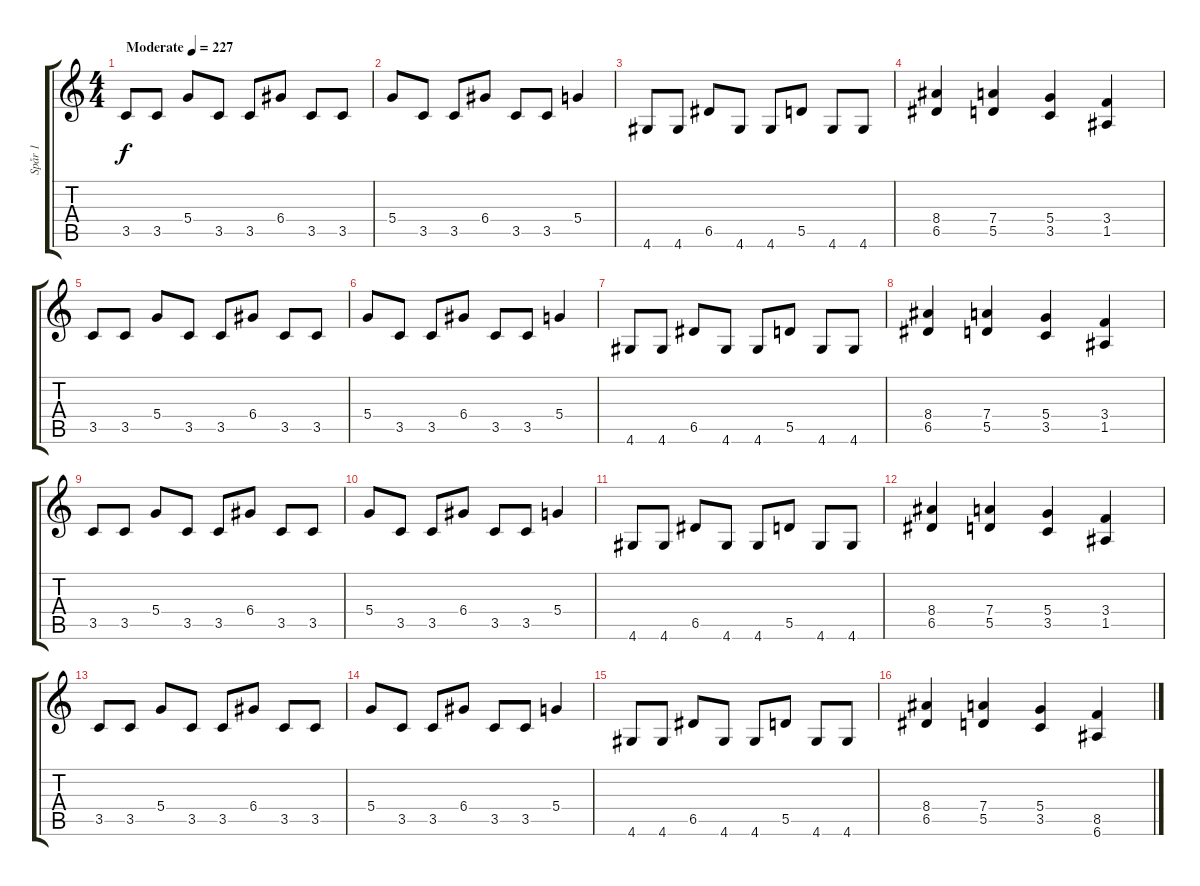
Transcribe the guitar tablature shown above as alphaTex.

\track ("Spår 1" "Spår 1") {instrument overdrivenguitar}
\staff {score tabs}
\tuning (E4 B3 G3 D3 A2 E2) {hide}
\ts (4 4)
\tempo (227 "Moderate")
\clef g2
\ks c
3.5.8{dy f instrument overdrivenguitar} 3.5.8 5.4.8 3.5.8 3.5.8 6.4.8 3.5.8 3.5.8 |
5.4.8 3.5.8 3.5.8 6.4.8 3.5.8 3.5.8 5.4.4 |
4.6.8 4.6.8 6.5.8 4.6.8 4.6.8 5.5.8 4.6.8 4.6.8 |
(8.4 6.5).4 (7.4 5.5).4 (5.4 3.5).4 (3.4 1.5).4 |
3.5.8 3.5.8 5.4.8 3.5.8 3.5.8 6.4.8 3.5.8 3.5.8 |
5.4.8 3.5.8 3.5.8 6.4.8 3.5.8 3.5.8 5.4.4 |
4.6.8 4.6.8 6.5.8 4.6.8 4.6.8 5.5.8 4.6.8 4.6.8 |
(8.4 6.5).4 (7.4 5.5).4 (5.4 3.5).4 (3.4 1.5).4 |
3.5.8 3.5.8 5.4.8 3.5.8 3.5.8 6.4.8 3.5.8 3.5.8 |
5.4.8 3.5.8 3.5.8 6.4.8 3.5.8 3.5.8 5.4.4 |
4.6.8 4.6.8 6.5.8 4.6.8 4.6.8 5.5.8 4.6.8 4.6.8 |
(8.4 6.5).4 (7.4 5.5).4 (5.4 3.5).4 (3.4 1.5).4 |
3.5.8 3.5.8 5.4.8 3.5.8 3.5.8 6.4.8 3.5.8 3.5.8 |
5.4.8 3.5.8 3.5.8 6.4.8 3.5.8 3.5.8 5.4.4 |
4.6.8 4.6.8 6.5.8 4.6.8 4.6.8 5.5.8 4.6.8 4.6.8 |
(8.4 6.5).4 (7.4 5.5).4 (5.4 3.5).4 (8.5 6.6).4
